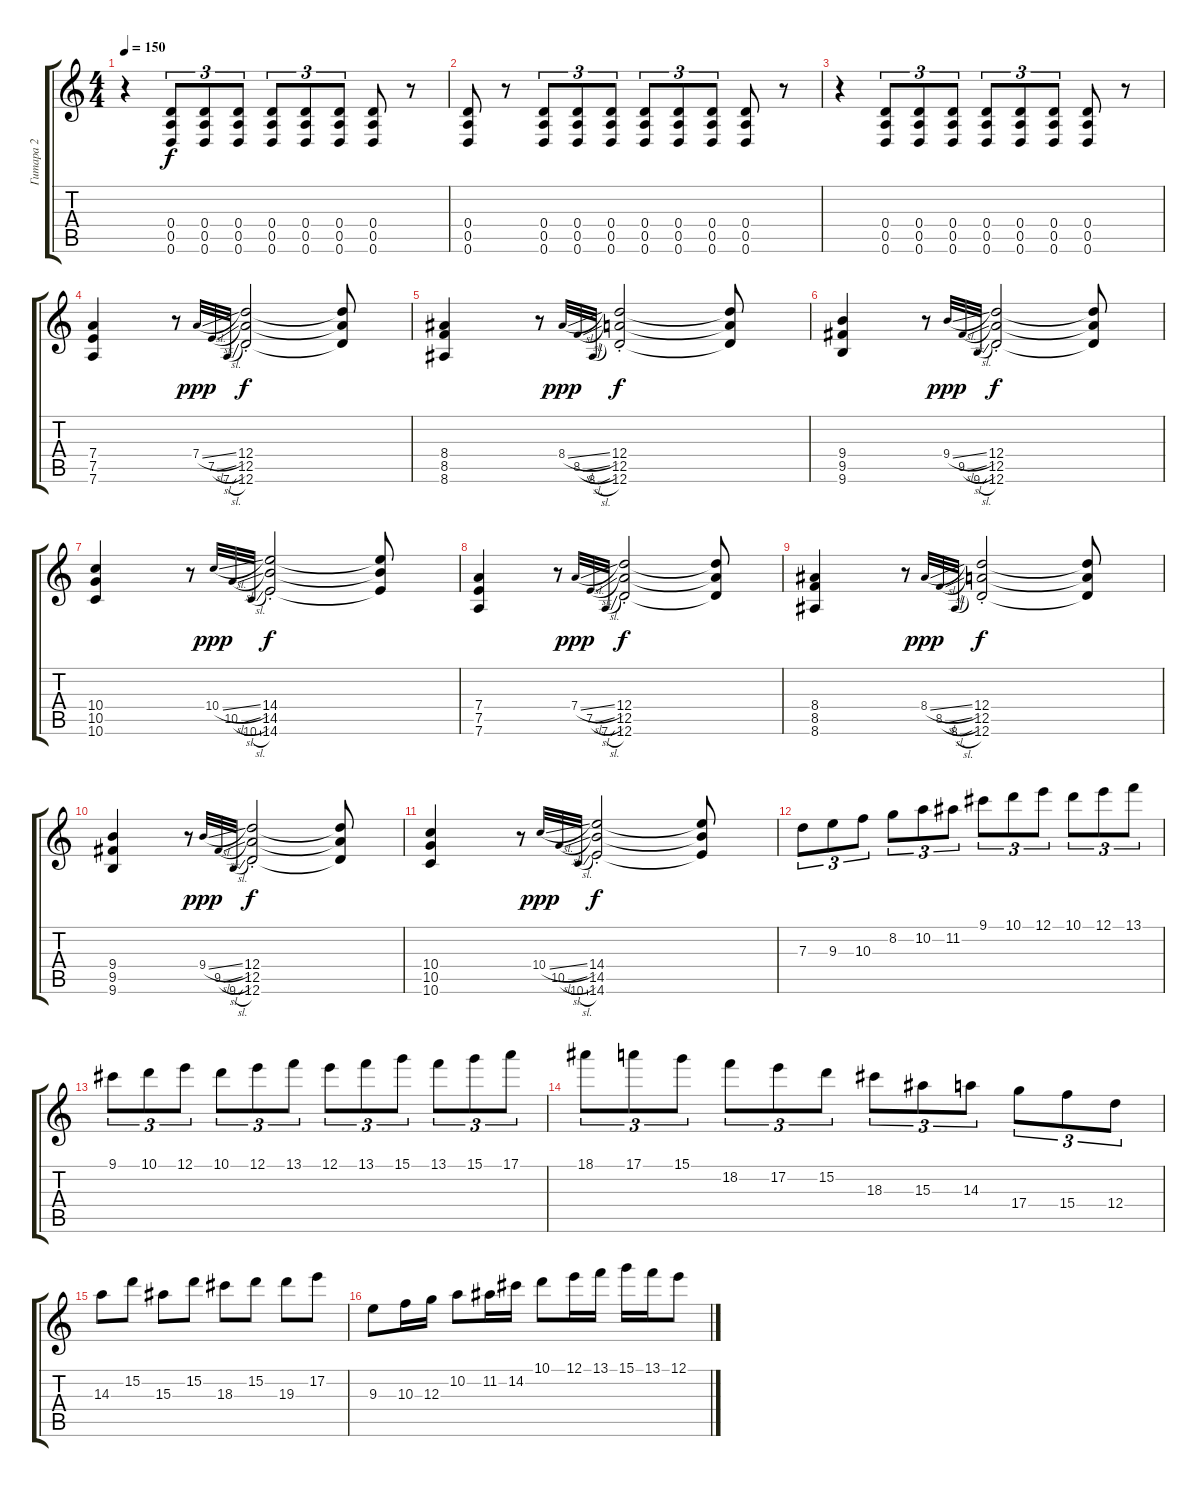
\track ("Гитара 2" "Гитара 2") {instrument distortionguitar}
\staff {score tabs}
\tuning (E4 B3 G3 D3 A2 D2) {hide}
\ts (4 4)
\tempo 150
\clef g2
\ks c
r.4{dy f} (0.4 0.5 0.6).8{tu (3 2)} (0.4 0.5 0.6).8{tu (3 2)} (0.4 0.5 0.6).8{tu (3 2)} (0.4 0.5 0.6).8{tu (3 2)} (0.4 0.5 0.6).8{tu (3 2)} (0.4 0.5 0.6).8{tu (3 2)} (0.4 0.5 0.6).8 r.8 |
(0.4 0.5 0.6).8 r.8 (0.4 0.5 0.6).8{tu (3 2)} (0.4 0.5 0.6).8{tu (3 2)} (0.4 0.5 0.6).8{tu (3 2)} (0.4 0.5 0.6).8{tu (3 2)} (0.4 0.5 0.6).8{tu (3 2)} (0.4 0.5 0.6).8{tu (3 2)} (0.4 0.5 0.6).8 r.8 |
r.4 (0.4 0.5 0.6).8{tu (3 2)} (0.4 0.5 0.6).8{tu (3 2)} (0.4 0.5 0.6).8{tu (3 2)} (0.4 0.5 0.6).8{tu (3 2)} (0.4 0.5 0.6).8{tu (3 2)} (0.4 0.5 0.6).8{tu (3 2)} (0.4 0.5 0.6).8 r.8 |
(7.4 7.5 7.6).4 r.8 7.4{sl}.32{gr onbeat dy ppp} 7.5{sl}.32{gr onbeat} 7.6{sl}.32{gr onbeat} (12.4{st} 12.5{st} 12.6{st}).2{dy f} (12.4{t} 12.5{t} 12.6{t}).8 |
(8.4 8.5 8.6).4 r.8 8.4{sl}.32{gr onbeat dy ppp} 8.5{sl}.32{gr onbeat} 8.6{sl}.32{gr onbeat} (12.4{st} 12.5{st} 12.6{st}).2{dy f} (12.4{t} 12.5{t} 12.6{t}).8 |
(9.4 9.5 9.6).4 r.8 9.4{sl}.32{gr onbeat dy ppp} 9.5{sl}.32{gr onbeat} 9.6{sl}.32{gr onbeat} (12.4{st} 12.5{st} 12.6{st}).2{dy f} (12.4{t} 12.5{t} 12.6{t}).8 |
(10.4 10.5 10.6).4 r.8 10.4{sl}.32{gr onbeat dy ppp} 10.5{sl}.32{gr onbeat} 10.6{sl}.32{gr onbeat} (14.4{st} 14.5{st} 14.6{st}).2{dy f} (14.4{t} 14.5{t} 14.6{t}).8 |
(7.4 7.5 7.6).4 r.8 7.4{sl}.32{gr onbeat dy ppp} 7.5{sl}.32{gr onbeat} 7.6{sl}.32{gr onbeat} (12.4{st} 12.5{st} 12.6{st}).2{dy f} (12.4{t} 12.5{t} 12.6{t}).8 |
(8.4 8.5 8.6).4 r.8 8.4{sl}.32{gr onbeat dy ppp} 8.5{sl}.32{gr onbeat} 8.6{sl}.32{gr onbeat} (12.4{st} 12.5{st} 12.6{st}).2{dy f} (12.4{t} 12.5{t} 12.6{t}).8 |
(9.4 9.5 9.6).4 r.8 9.4{sl}.32{gr onbeat dy ppp} 9.5{sl}.32{gr onbeat} 9.6{sl}.32{gr onbeat} (12.4{st} 12.5{st} 12.6{st}).2{dy f} (12.4{t} 12.5{t} 12.6{t}).8 |
(10.4 10.5 10.6).4 r.8 10.4{sl}.32{gr onbeat dy ppp} 10.5{sl}.32{gr onbeat} 10.6{sl}.32{gr onbeat} (14.4{st} 14.5{st} 14.6{st}).2{dy f} (14.4{t} 14.5{t} 14.6{t}).8 |
7.3.8{tu (3 2) volume 16} 9.3.8{tu (3 2)} 10.3.8{tu (3 2)} 8.2.8{tu (3 2)} 10.2.8{tu (3 2)} 11.2.8{tu (3 2)} 9.1.8{tu (3 2)} 10.1.8{tu (3 2)} 12.1.8{tu (3 2)} 10.1.8{tu (3 2)} 12.1.8{tu (3 2)} 13.1.8{tu (3 2)} |
9.1.8{tu (3 2)} 10.1.8{tu (3 2)} 12.1.8{tu (3 2)} 10.1.8{tu (3 2)} 12.1.8{tu (3 2)} 13.1.8{tu (3 2)} 12.1.8{tu (3 2)} 13.1.8{tu (3 2)} 15.1.8{tu (3 2)} 13.1.8{tu (3 2)} 15.1.8{tu (3 2)} 17.1.8{tu (3 2)} |
18.1.8{tu (3 2)} 17.1.8{tu (3 2)} 15.1.8{tu (3 2)} 18.2.8{tu (3 2)} 17.2.8{tu (3 2)} 15.2.8{tu (3 2)} 18.3.8{tu (3 2)} 15.3.8{tu (3 2)} 14.3.8{tu (3 2)} 17.4.8{tu (3 2)} 15.4.8{tu (3 2)} 12.4.8{tu (3 2)} |
14.3.8 15.2.8 15.3.8 15.2.8 18.3.8 15.2.8 19.3.8 17.2.8 |
9.3.8 10.3.16 12.3.16 10.2.8 11.2.16 14.2.16 10.1.8 12.1.16 13.1.16 15.1.16 13.1.16 12.1.8
